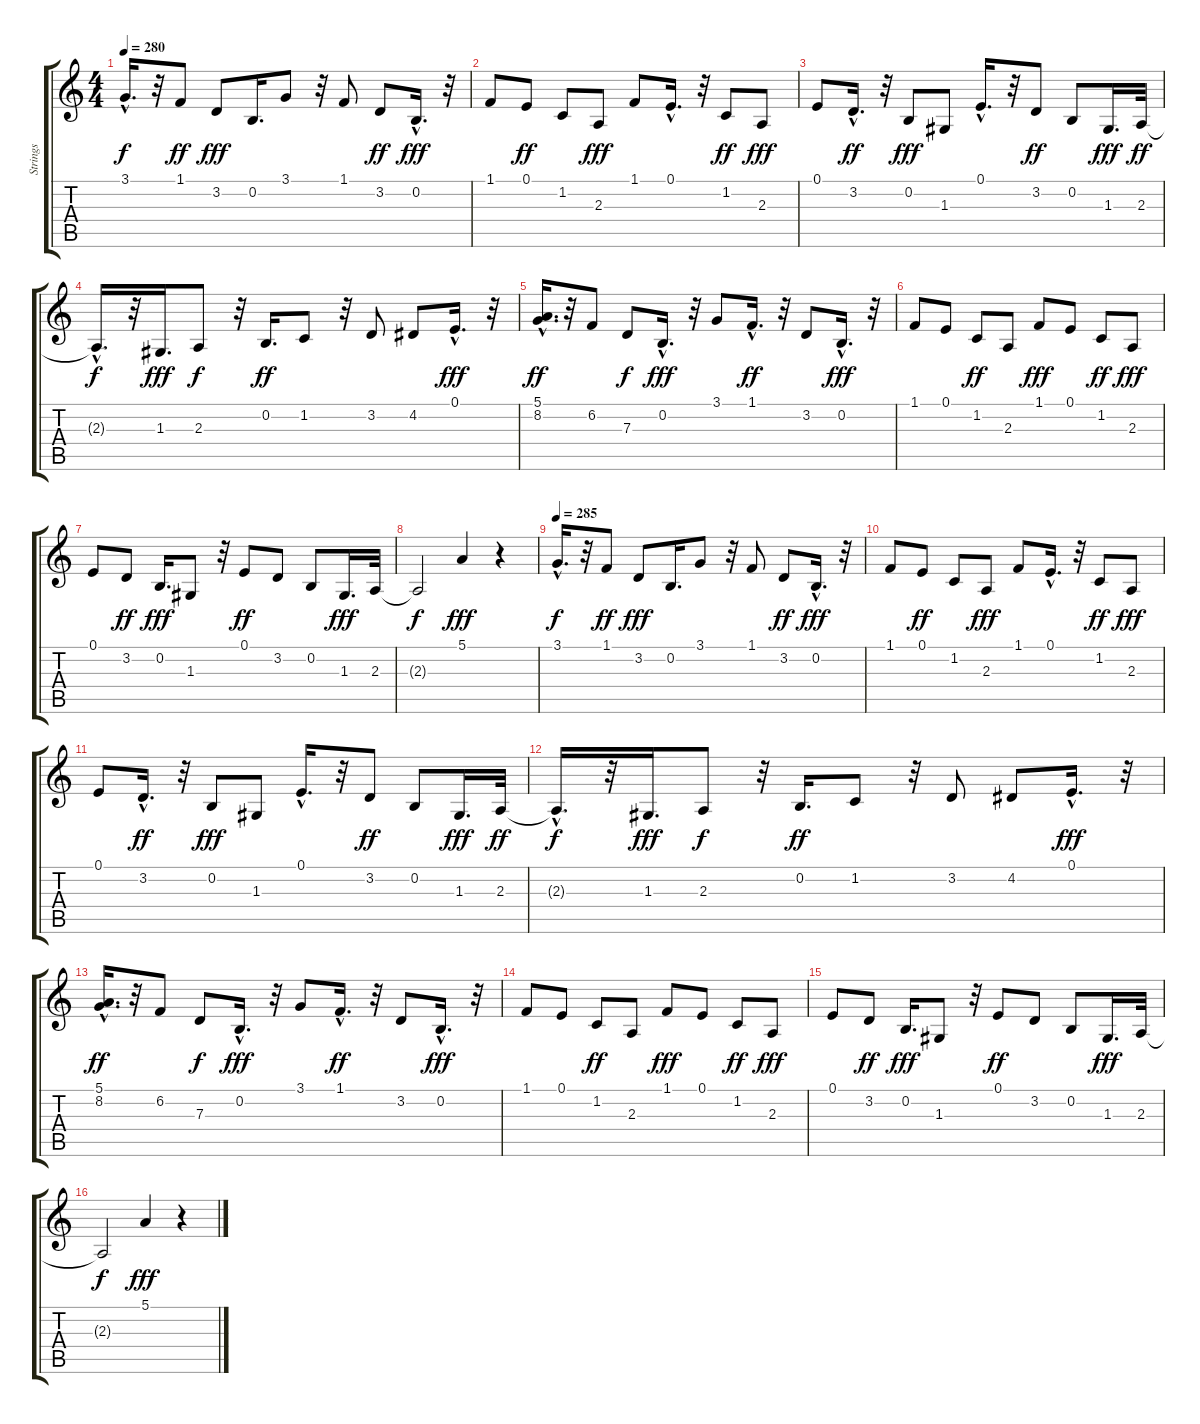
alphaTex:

\track ("Strings" "Strings") {instrument stringensemble1}
\staff {score tabs}
\tuning (E4 B3 G3 D3 A2 E2) {hide}
\ts (4 4)
\tempo 280
\clef g2
\ks c
3.1{hac}.16{d dy f} r.32 1.1.8{dy ff} 3.2.8{dy fff} 0.2.16{d} 3.1.8 r.32 1.1.8 3.2.8{dy ff} 0.2{hac}.16{d dy fff} r.32 |
1.1.8 0.1.8{dy ff} 1.2.8 2.3.8{dy fff} 1.1.8 0.1{hac}.16{d} r.32 1.2.8{dy ff} 2.3.8{dy fff} |
0.1.8 3.2{hac}.16{d dy ff} r.32 0.2.8{dy fff} 1.3.8 0.1{hac}.16{d} r.32 3.2.8{dy ff} 0.2.8 1.3.16{d dy fff} 2.3.32{dy ff} |
2.3{hac t}.16{d dy f} r.32 1.3.16{d dy fff} 2.3.8{dy f} r.32 0.2.16{d dy ff} 1.2.8 r.32 3.2.8 4.2.8 0.1{hac}.16{d dy fff} r.32 |
(5.1 8.2{hac}).16{d dy ff} r.32 6.2.8 7.3.8{dy f} 0.2{hac}.16{d dy fff} r.32 3.1.8 1.1{hac}.16{d dy ff} r.32 3.2.8 0.2{hac}.16{d dy fff} r.32 |
1.1.8 0.1.8 1.2.8{dy ff} 2.3.8 1.1.8{dy fff} 0.1.8 1.2.8{dy ff} 2.3.8{dy fff} |
0.1.8 3.2.8{dy ff} 0.2.16{d dy fff} 1.3.8 r.32 0.1.8{dy ff} 3.2.8 0.2.8 1.3.16{d dy fff} 2.3.32 |
2.3{t}.2{dy f} 5.1.4{dy fff} r.4 |
\tempo 285
3.1{hac}.16{d dy f} r.32 1.1.8{dy ff} 3.2.8{dy fff} 0.2.16{d} 3.1.8 r.32 1.1.8 3.2.8{dy ff} 0.2{hac}.16{d dy fff} r.32 |
1.1.8 0.1.8{dy ff} 1.2.8 2.3.8{dy fff} 1.1.8 0.1{hac}.16{d} r.32 1.2.8{dy ff} 2.3.8{dy fff} |
0.1.8 3.2{hac}.16{d dy ff} r.32 0.2.8{dy fff} 1.3.8 0.1{hac}.16{d} r.32 3.2.8{dy ff} 0.2.8 1.3.16{d dy fff} 2.3.32{dy ff} |
2.3{hac t}.16{d dy f} r.32 1.3.16{d dy fff} 2.3.8{dy f} r.32 0.2.16{d dy ff} 1.2.8 r.32 3.2.8 4.2.8 0.1{hac}.16{d dy fff} r.32 |
(5.1 8.2{hac}).16{d dy ff} r.32 6.2.8 7.3.8{dy f} 0.2{hac}.16{d dy fff} r.32 3.1.8 1.1{hac}.16{d dy ff} r.32 3.2.8 0.2{hac}.16{d dy fff} r.32 |
1.1.8 0.1.8 1.2.8{dy ff} 2.3.8 1.1.8{dy fff} 0.1.8 1.2.8{dy ff} 2.3.8{dy fff} |
0.1.8 3.2.8{dy ff} 0.2.16{d dy fff} 1.3.8 r.32 0.1.8{dy ff} 3.2.8 0.2.8 1.3.16{d dy fff} 2.3.32 |
2.3{t}.2{dy f} 5.1.4{dy fff} r.4
